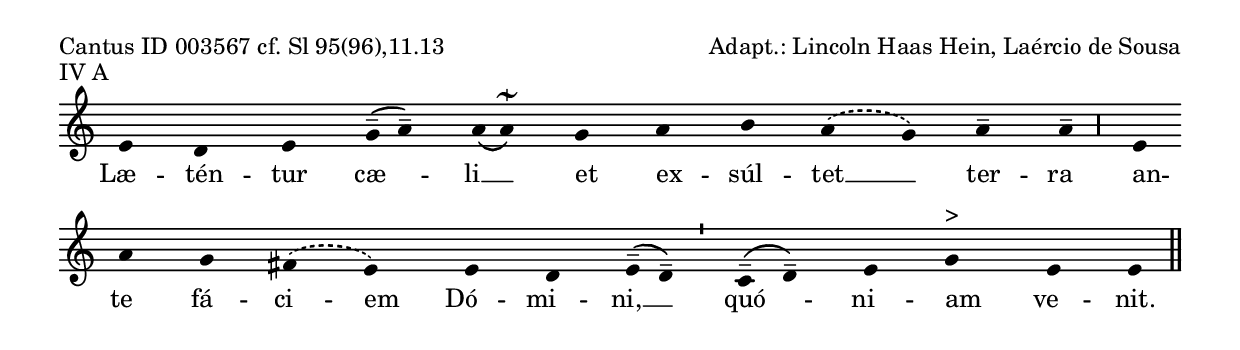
\version "2.24.1"

\include "gregorian.ly"
\include "../../../modules/lilypond/neums.ily"
\include "../../../modules/lilypond/spacing.ily"
\include "../../../modules/lilypond/layout.ily"
\include "../../../modules/lilypond/lyrics.ily"
\include "../../../modules/lilypond/symbols.ily"

antiphonChant = \relative c'' {
  \AntiphonSignature
  \C a g a \EE c d \Vs d
  \C c d e \C_C d c \E d \E d
  \divisioMaior
  \C a d c \C_C b a \C a g \EE a g
  \divisioMinima
  \EE f g \C a \Ldim c \C a a
  \finalis
}

antiphonLyrics = \lyricmode {
  Læ -- tén -- tur cæ -- li __ et ex -- súl -- tet __ ter -- ra
  an -- te fá --
  \MelismaOff
  ci -- em
  \MelismaOn
  Dó -- mi -- ni, __ quó -- ni -- am ve -- nit.
}

antiphonLyricsPt = \lyricmode {
  Os céus se~a -- le -- grem __ e e -- xul --
  \MelismaOff
  te a
  \MelismaOn
  ter -- ra
  an -- te~a fa -- ce __ do Se -- nhor, __ pois __ e -- le vei -- o.
}

\GregorianTranscriptionLayout

\header {
  meter = "Cantus ID 003567 cf. Sl 95(96),11.13"
  arranger = "Adapt.: Lincoln Haas Hein, Laércio de Sousa"
}

\score {
  \header {
    piece = "IV A"
  }

  \new GregorianTranscriptionStaff <<
    \new GregorianTranscriptionVoice = "antiphon" {
      \transpose c g, \antiphonChant
    }

    \new GregorianTranscriptionLyrics \lyricsto "antiphon" \antiphonLyrics
    \new GregorianTranscriptionAltLyrics \lyricsto "antiphon" \antiphonLyricsPt
  >>
}